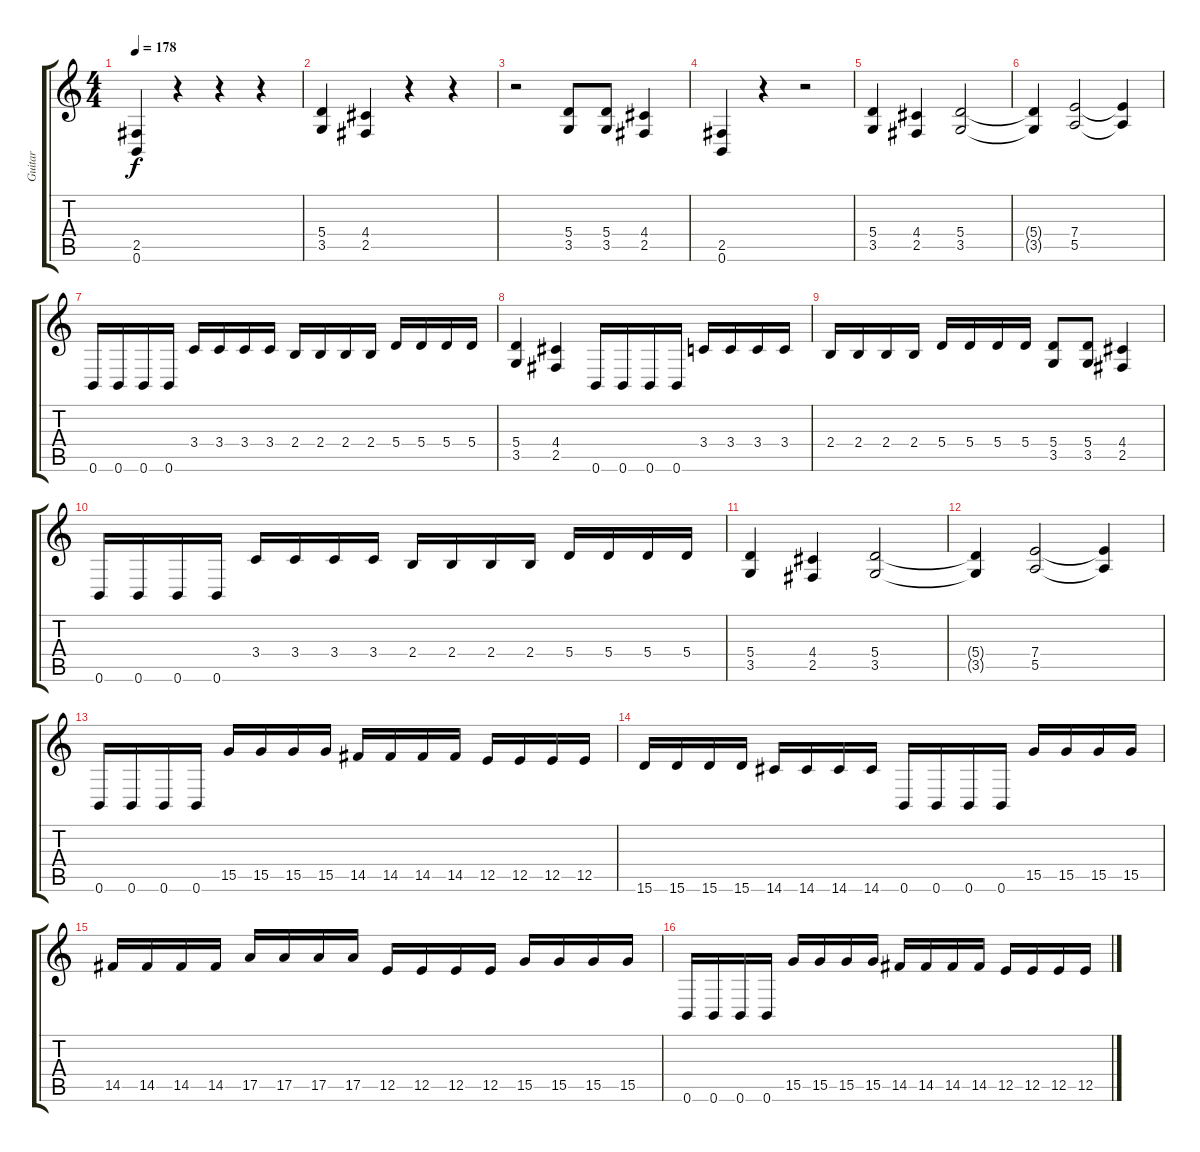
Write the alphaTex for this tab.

\track ("Guitar" "Guitar") {instrument distortionguitar}
\staff {score tabs}
\tuning (B3 Gb3 D3 A2 E2 B1) {hide}
\ts (4 4)
\tempo 178
\clef g2
\ks c
(2.5 0.6).4{dy f balance 12} r.4 r.4 r.4 |
(5.4 3.5).4 (4.4 2.5).4 r.4 r.4 |
r.2 (5.4 3.5).8 (5.4 3.5).8 (4.4 2.5).4 |
(2.5 0.6).4 r.4 r.2 |
(5.4 3.5).4 (4.4 2.5).4 (5.4 3.5).2 |
(5.4{t} 3.5{t}).4 (7.4 5.5).2 (7.4{t} 5.5{t}).4 |
0.6.16 0.6.16 0.6.16 0.6.16 3.4.16 3.4.16 3.4.16 3.4.16 2.4.16 2.4.16 2.4.16 2.4.16 5.4.16 5.4.16 5.4.16 5.4.16 |
(5.4 3.5).4 (4.4 2.5).4 0.6.16 0.6.16 0.6.16 0.6.16 3.4.16 3.4.16 3.4.16 3.4.16 |
2.4.16 2.4.16 2.4.16 2.4.16 5.4.16 5.4.16 5.4.16 5.4.16 (5.4 3.5).8 (5.4 3.5).8 (4.4 2.5).4 |
0.6.16 0.6.16 0.6.16 0.6.16 3.4.16 3.4.16 3.4.16 3.4.16 2.4.16 2.4.16 2.4.16 2.4.16 5.4.16 5.4.16 5.4.16 5.4.16 |
(5.4 3.5).4 (4.4 2.5).4 (5.4 3.5).2 |
(5.4{t} 3.5{t}).4 (7.4 5.5).2 (7.4{t} 5.5{t}).4 |
0.6.16 0.6.16 0.6.16 0.6.16 15.5.16 15.5.16 15.5.16 15.5.16 14.5.16 14.5.16 14.5.16 14.5.16 12.5.16 12.5.16 12.5.16 12.5.16 |
15.6.16 15.6.16 15.6.16 15.6.16 14.6.16 14.6.16 14.6.16 14.6.16 0.6.16 0.6.16 0.6.16 0.6.16 15.5.16 15.5.16 15.5.16 15.5.16 |
14.5.16 14.5.16 14.5.16 14.5.16 17.5.16 17.5.16 17.5.16 17.5.16 12.5.16 12.5.16 12.5.16 12.5.16 15.5.16 15.5.16 15.5.16 15.5.16 |
0.6.16 0.6.16 0.6.16 0.6.16 15.5.16 15.5.16 15.5.16 15.5.16 14.5.16 14.5.16 14.5.16 14.5.16 12.5.16 12.5.16 12.5.16 12.5.16
